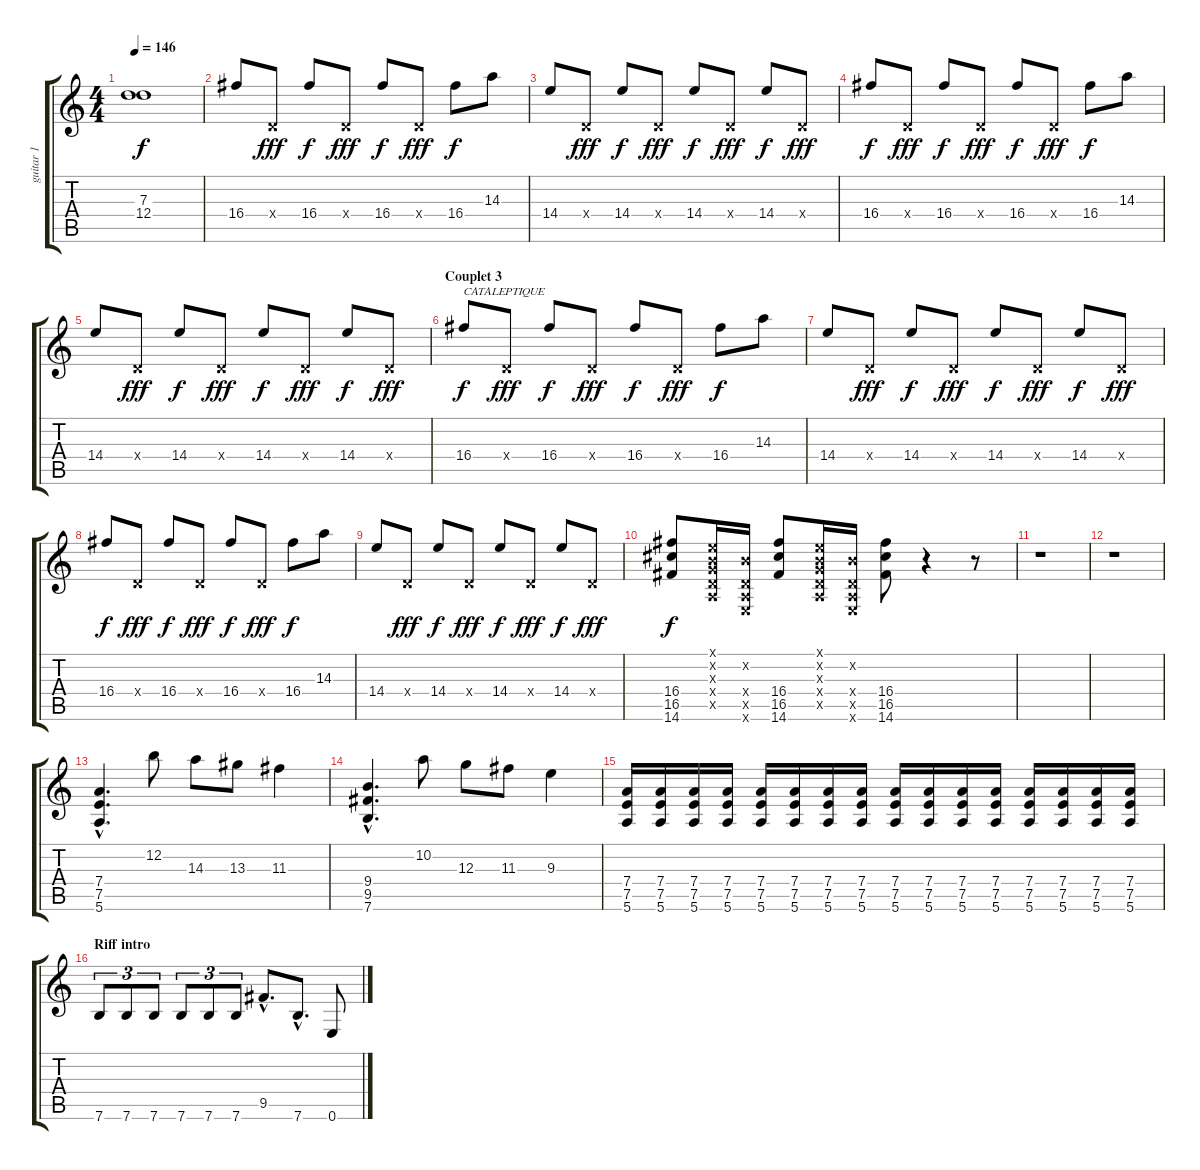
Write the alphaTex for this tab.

\track ("guitar 1" "guitar 1") {instrument distortionguitar}
\staff {score tabs}
\tuning (E4 B3 G3 D3 A2 E2) {hide}
\ts (4 4)
\tempo 146
\clef g2
\ks c
(7.3{t} 12.4{t}).1{dy f} |
16.4.8 0.4{x}.8{dy fff} 16.4.8{dy f} 0.4{x}.8{dy fff} 16.4.8{dy f} 0.4{x}.8{dy fff} 16.4.8{dy f} 14.3.8 |
14.4.8 0.4{x}.8{dy fff} 14.4.8{dy f} 0.4{x}.8{dy fff} 14.4.8{dy f} 0.4{x}.8{dy fff} 14.4.8{dy f} 0.4{x}.8{dy fff} |
16.4.8{dy f} 0.4{x}.8{dy fff} 16.4.8{dy f} 0.4{x}.8{dy fff} 16.4.8{dy f} 0.4{x}.8{dy fff} 16.4.8{dy f} 14.3.8 |
14.4.8 0.4{x}.8{dy fff} 14.4.8{dy f} 0.4{x}.8{dy fff} 14.4.8{dy f} 0.4{x}.8{dy fff} 14.4.8{dy f} 0.4{x}.8{dy fff} |
\section ("" "Couplet 3")
16.4.8{txt "CATALEPTIQUE" dy f} 0.4{x}.8{dy fff} 16.4.8{dy f} 0.4{x}.8{dy fff} 16.4.8{dy f} 0.4{x}.8{dy fff} 16.4.8{dy f} 14.3.8 |
14.4.8 0.4{x}.8{dy fff} 14.4.8{dy f} 0.4{x}.8{dy fff} 14.4.8{dy f} 0.4{x}.8{dy fff} 14.4.8{dy f} 0.4{x}.8{dy fff} |
16.4.8{dy f} 0.4{x}.8{dy fff} 16.4.8{dy f} 0.4{x}.8{dy fff} 16.4.8{dy f} 0.4{x}.8{dy fff} 16.4.8{dy f} 14.3.8 |
14.4.8 0.4{x}.8{dy fff} 14.4.8{dy f} 0.4{x}.8{dy fff} 14.4.8{dy f} 0.4{x}.8{dy fff} 14.4.8{dy f} 0.4{x}.8{dy fff} |
(16.4 16.5 14.6).8{dy f} (0.1{x} 0.2{x} 0.3{x} 0.4{x} 0.5{x}).16 (0.2{x} 0.4{x} 0.5{x} 0.6{x}).16 (16.4 16.5 14.6).8 (0.1{x} 0.2{x} 0.3{x} 0.4{x} 0.5{x}).16 (0.2{x} 0.4{x} 0.5{x} 0.6{x}).16 (16.4 16.5 14.6).8 r.4 r.8 |
r.1 |
r.1 |
(7.4{hac} 7.5{hac} 5.6{hac}).4{d} 12.2.8 14.3.8 13.3.8 11.3.4 |
(9.4{hac} 9.5{hac} 7.6{hac}).4{d} 10.2.8 12.3.8 11.3.8 9.3.4 |
(7.4 7.5 5.6).16 (7.4 7.5 5.6).16 (7.4 7.5 5.6).16 (7.4 7.5 5.6).16 (7.4 7.5 5.6).16 (7.4 7.5 5.6).16 (7.4 7.5 5.6).16 (7.4 7.5 5.6).16 (7.4 7.5 5.6).16 (7.4 7.5 5.6).16 (7.4 7.5 5.6).16 (7.4 7.5 5.6).16 (7.4 7.5 5.6).16 (7.4 7.5 5.6).16 (7.4 7.5 5.6).16 (7.4 7.5 5.6).16 |
\section ("" "Riff intro")
7.6.8{tu (3 2)} 7.6.8{tu (3 2)} 7.6.8{tu (3 2)} 7.6.8{tu (3 2)} 7.6.8{tu (3 2)} 7.6.8{tu (3 2)} 9.5{hac}.8{d} 7.6{hac}.8{d} 0.6.8
